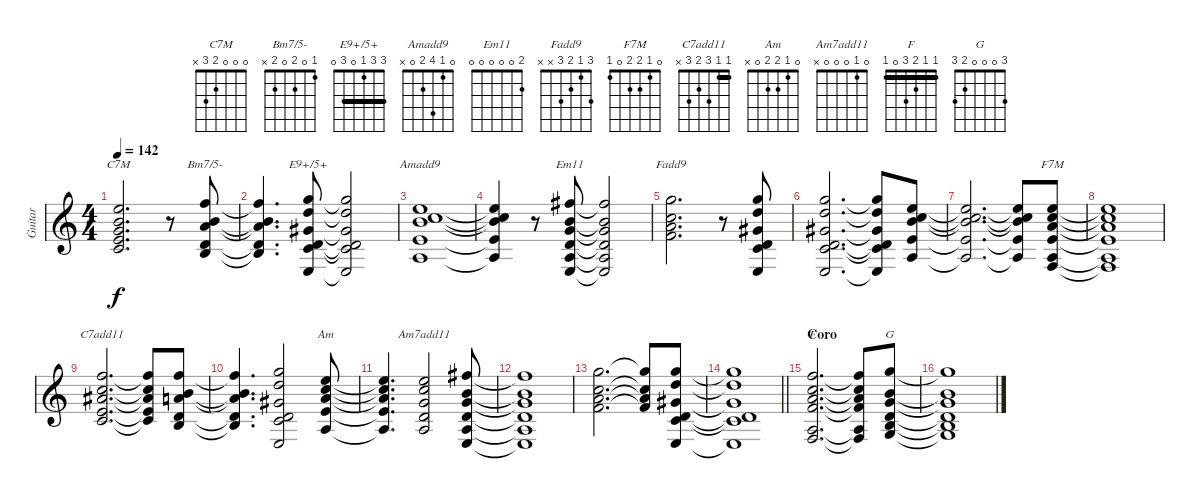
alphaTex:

\track ("Guitar" "Guitar") {instrument acousticguitarsteel}
\staff {score}
\tuning (E4 B3 G3 D3 A2 E2) {hide}
\chord ("C7M" 0 0 0 2 3 x)
\chord ("Bm7/5-" 1 0 2 0 2 x)
\chord ("E9+/5+" 3 3 1 0 3 0) {barre 3}
\chord ("Amadd9" 0 1 4 2 0 x)
\chord ("Em11" 2 0 0 0 0 0)
\chord ("Fadd9" 3 1 2 3 x x)
\chord ("F7M" 0 1 2 2 0 1)
\chord ("C7add11" 1 1 3 2 3 x) {barre 1}
\chord ("Am" 0 1 2 2 0 x)
\chord ("Am7add11" 0 1 0 0 0 x)
\chord ("F" 1 1 2 3 0 1) {barre 1}
\chord ("G" 3 0 0 0 2 3)
\ts (4 4)
\tempo 142
\clef g2
\ks c
(0.1 0.2 0.3 2.4 3.5).2{d ch "C7M" dy f} r.8 (1.1 0.2 2.3 0.4 2.5).8{ch "Bm7/5-"} |
(1.1{t} 0.2{t} 2.3{t} 0.4{t} 2.5{t}).4{d} (3.1 3.2 1.3 0.4 3.5 0.6).8{ch "E9+/5+"} (3.1{t} 3.2{t} 1.3{t} 0.4{t} 3.5{t} 0.6{t}).2 |
(0.1 1.2 4.3 2.4 0.5).1{ch "Amadd9"} |
(0.1{t} 1.2{t} 4.3{t} 2.4{t} 0.5{t}).4 r.8 (2.1 0.2 0.3 0.4 0.5 0.6).8{ch "Em11"} (2.1{t} 0.2{t} 0.3{t} 0.4{t} 0.5{t} 0.6{t}).2 |
(3.1 1.2 2.3 3.4).2{d ch "Fadd9"} r.8 (3.1 3.2 1.3 0.4 3.5 0.6).8 |
(3.1 3.2 1.3 0.4 3.5 0.6).2{d} (3.1{t} 3.2{t} 1.3{t} 0.4{t} 3.5{t} 0.6{t}).8 (0.1 1.2 4.3 2.4 0.5).8 |
(0.1{t} 1.2{t} 4.3{t} 2.4{t} 0.5{t}).2{d} (0.1{t} 1.2{t} 4.3{t} 2.4{t} 0.5{t}).8 (0.1 1.2 2.3 2.4 0.5 1.6).8{ch "F7M"} |
(0.1{t} 1.2{t} 2.3{t} 2.4{t} 0.5{t} 1.6{t}).1 |
(1.1 1.2 3.3 2.4 3.5).2{d ch "C7add11"} (1.1{t} 1.2{t} 3.3{t} 2.4{t} 3.5{t}).8 (1.1 0.2 2.3 0.4 2.5).8 |
(1.1{t} 0.2{t} 2.3{t} 0.4{t} 2.5{t}).4{d} (3.1 3.2 1.3 0.4 3.5 0.6).2 (0.1 1.2 2.3 2.4 0.5).8{ch "Am"} |
(0.1{t} 1.2{t} 2.3{t} 2.4{t} 0.5{t}).4{d} (0.1 1.2 0.3 0.4 0.5).2{ch "Am7add11"} (2.1 0.2 0.3 0.4 0.5 0.6).8 |
(2.1{t} 0.2{t} 0.3{t} 0.4{t} 0.5{t} 0.6{t}).1 |
(3.1 1.2 2.3 3.4).2{d} (3.1{t} 1.2{t} 2.3{t} 3.4{t}).8 (3.1 3.2 1.3 0.4 3.5 0.6).8 |
\barLineRight lightlight
(3.1{t} 3.2{t} 1.3{t} 0.4{t} 3.5{t} 0.6{t}).1 |
\section ("" "Coro")
(1.1 1.2 2.3 3.4 0.5 1.6).2{d ch "F"} (1.1{t} 1.2{t} 2.3{t} 3.4{t} 0.5{t} 1.6{t}).8 (3.1 0.2 0.3 0.4 2.5 3.6).8{ch "G"} |
(3.1{t} 0.2{t} 0.3{t} 0.4{t} 2.5{t} 3.6{t}).1
